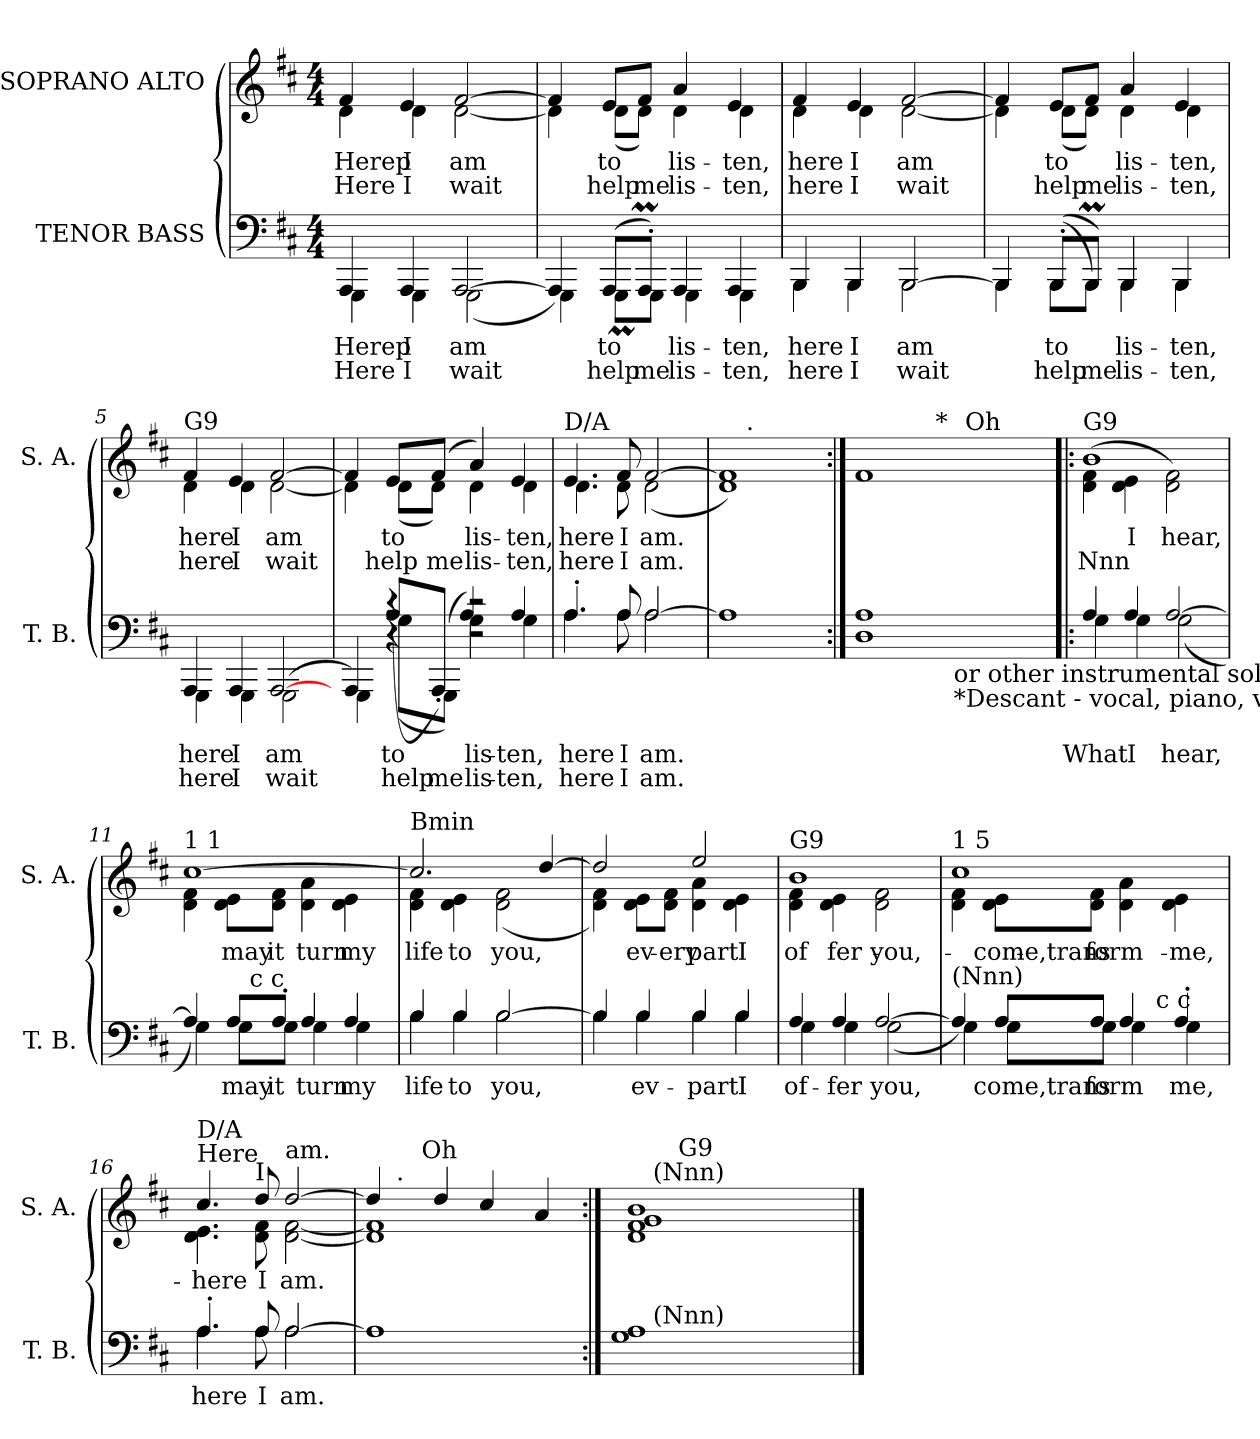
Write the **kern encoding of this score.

**kern	**text	**text	**kern	**text	**text
*part2	*part2	*part2	*part1	*part1	*part1
*staff2	*staff2	*staff2	*staff1	*staff1	*staff1
*I"TENOR BASS	*	*	*I"SOPRANO ALTO	*	*
*I'T. B.	*	*	*I'S. A.	*	*
*clefF4	*	*	*clefG2	*	*
*k[f#c#]	*	*	*k[f#c#]	*	*
*D:	*	*	*D:	*	*
*M4/4	*	*	*M4/4	*	*
=1	=1	=1	=1	=1	=1
!	!LO:LY:a	!LO:LY:a	!	!LO:LY:b	!LO:LY:b
*^	*	*	*^	*	*
4AAA/	4GGG\	Herep	Here	4f#/	4d\	Herep	Here
!	!	!LO:LY:a	!LO:LY:a	!	!	!LO:LY:b	!LO:LY:b
4AAA/	4GGG\	I	I	4e/	4d\	I	I
!	!	!LO:LY:a	!LO:LY:a	!	!	!LO:LY:b	!LO:LY:b
[>2AAA/	(<2GGG\	am	wait	[>2f#/	[<2d\	am	wait
=2	=2	=2	=2	=2	=2	=2	=2
4AAA/])	4GGG\	.	.	4f#/]	4d\]	.	.
!	!	!LO:LY:a	!LO:LY:a	!	!	!LO:LY:b	!LO:LY:b
(>8AAA/L	8GGGM\L	to	help	8e/L	(<8d\L	to	help
!	!	!	!LO:LY:a	!	!	!	!LO:LY:b
(<8AAAM'>/J)	8GGG\J)	.	me	8f#/J	8d\J)	.	me
!	!	!LO:LY:a	!LO:LY:a	!	!	!LO:LY:b	!LO:LY:b
4AAA/	4GGG\	lis-	lis-	4a/	4d\	lis-	lis-
!	!	!LO:LY:a	!LO:LY:a	!	!	!LO:LY:b	!LO:LY:b
4AAA/	4GGG\	-ten,	-ten,	4e/	4d\	-ten,	-ten,
=3	=3	=3	=3	=3	=3	=3	=3
!	!	!LO:LY:a	!LO:LY:a	!	!	!LO:LY:b	!LO:LY:b
4BBB/	4BBB\	here	here	4f#/	4d\	here	here
!	!	!LO:LY:a	!LO:LY:a	!	!	!LO:LY:b	!LO:LY:b
4BBB/	4BBB\	I	I	4e/	4d\	I	I
!	!	!LO:LY:a	!LO:LY:a	!	!	!LO:LY:b	!LO:LY:b
[>2BBB/	2BBB\	am	wait	[>2f#/	[<2d\	am	wait
=4	=4	=4	=4	=4	=4	=4	=4
4BBB/]	4BBB\	.	.	4f#/]	4d\]	.	.
!	!	!LO:LY:a	!LO:LY:a	!	!	!LO:LY:b	!LO:LY:b
(>(<8BBB'>/L	8BBB\L	to	help	8e/L	(<8d\L	to	help
!	!	!	!LO:LY:a	!	!	!	!LO:LY:b
8BBBM/J)	8BBB\J)	.	me	8f#/J	8d\J)	.	me
!	!	!LO:LY:a	!LO:LY:a	!	!	!LO:LY:b	!LO:LY:b
4BBB/	4BBB\	lis-	lis-	4a/	4d\	lis-	lis-
!	!	!LO:LY:a	!LO:LY:a	!	!	!LO:LY:b	!LO:LY:b
4BBB/	4BBB\	-ten,	-ten,	4e/	4d\	-ten,	-ten,
!!LO:LB:g=z	!!
=5	=5	=5	=5	=5	=5	=5	=5
!	!	!	!	!LO:TX:a:t=G9	!	!	!
!	!	!LO:LY:a	!LO:LY:a	!	!	!LO:LY:b	!LO:LY:b
4AAA/	4GGG\	here	here	4f#/	4d\	here	here
!	!	!LO:LY:a	!LO:LY:a	!	!	!LO:LY:b	!LO:LY:b
4AAA/	4GGG\	I	I	4e/	4d\	I	I
!	!	!LO:LY:a	!LO:LY:a	!	!	!LO:LY:b	!LO:LY:b
[>2AAA/	(<2GGG\	am	wait	[>2f#/	[<2d\	am	wait
=6	=6	=6	=6	=6	=6	=6	=6
*^	*^	*	*	*	*	*	*
4ryy	4AAA/)	4GGG\	4ryy	.	.	4f#/]	4d\]	.	.
!	!	!	!	!LO:LY:a	!LO:LY:a	!	!	!LO:LY:b	!LO:LY:b
4rc	(>8A/L	4r	(<8G\L	to	help	8e/L	(<8d\L	to	help
!	!	!	!	!	!LO:LY:a	!	!	!	!LO:LY:b
.	(<(>8AAA'>/J)	.	8GGG\J))	.	me	(8f#/J	8d\J)	.	me
!	!	!	!	!LO:LY:a	!LO:LY:a	!	!	!LO:LY:b	!LO:LY:b
2rc	4G\	2r	4A/)	lis-	lis-	4a/)	4d\	lis-	lis-
!	!	!	!	!LO:LY:a	!LO:LY:a	!	!	!LO:LY:b	!LO:LY:b
.	4A/	.	4G\	ten,	ten,	4e/	4d\	-ten,	-ten,
=7	=7	=7	=7	=7	=7	=7	=7	=7	=7
!	!	!	!	!	!	!LO:TX:a:t=D/A	!	!	!
!	!	!	!	!LO:LY:a	!LO:LY:a	!	!	!LO:LY:b	!LO:LY:b
*	*v	*v	*v	*	*	*	*	*	*
4.A'>/	4.A\	-here	-here	4.e/	4.d\	here	here
!	!	!LO:LY:a	!LO:LY:a	!	!	!LO:LY:b	!LO:LY:b
8A/	8A\	I	I	8f#/	8d\	I	I
!	!	!LO:LY:a	!LO:LY:a	!	!	!LO:LY:b	!LO:LY:b
[>2A/	2A\	am.	am.	[>2f#/	(<2d\	am.	am.
*v	*v	*	*	*	*	*	*
=8	=8	=8	=8	=8	=8	=8
1A]	.	.	1d 1f#])	8ryy	.	.
!	!	!	!	!LO:TX:a:t=.	!	!
.	.	.	.	2..ryy	.	.
=9:|!	=9:|!	=9:|!	=9:|!	=9:|!	=9:|!	=9:|!
*^	*	*	*	*^	*	*
1D 1A	4...ryy	.	.	1f#	4ryy	2ryy	.	.
.	.	.	.	.	8ryy	.	.	.
.	.	.	.	.	32ryy	.	.	.
!	!	!	!	!	!LO:TX:a:t=*	!	!	!
.	.	.	.	.	2ryy	.	.	.
!	!LO:TX:b:t=or other instrumental solo	!	!	!	!	!	!	!
!	!LO:TX:b:t=*Descant - vocal, piano, violin	!	!	!	!	!	!	!
.	2ryy	.	.	.	.	.	.	.
!	!	!	!	!	!	!LO:TX:a:t=Oh	!	!
.	.	.	.	.	.	2ryy	.	.
.	.	.	.	.	16.ryy	.	.	.
.	32ryy	.	.	.	.	.	.	.
=10!|:	=10!|:	=10!|:	=10!|:	=10!|:	=10!|:	=10!|:	=10!|:	=10!|:
!	!	!	!	!LO:TX:a:t=G9	!	!	!	!
!	!	!LO:LY:a	!	!	!	!	!LO:LY:b	!
!	!	!	!	!	!	!	!	!LO:LY:b
*	*	*	*	*	*v	*v	*	*
4A/	4G\	What	.	(<1b	4d\ 4f#\	.	Nnn
!	!	!LO:LY:a	!	!	!	!LO:LY:b	!
4A/	4G\	I	.	.	4d\ 4e\	I	.
!	!	!LO:LY:a	!	!	!	!LO:LY:b	!
[<2A/	(<2G\	hear,	.	.	2d\ 2f#\)	hear,	.
!!LO:LB:g=z	!!
=11	=11	=11	=11	=11	=11	=11	=11
!	!	!	!	!LO:TX:a:t=1 1	!	!	!
*	*^	*	*	*	*	*	*
4A/])	4G\	4ryy	.	.	[>1cc#	4d\ 4f#\	.	.
!	!	!	!LO:LY:a	!	!	!	!LO:LY:b	!
8A/L	8G\L	16ryy	may	.	.	8d\ 8e\L	may	.
!	!	!LO:TX:a:t=c c	!	!	!	!	!	!
.	.	2ryy	.	.	.	.	.	.
!	!	!	!LO:LY:a	!	!	!	!LO:LY:b	!
8A'>/J	8G\J	.	it	.	.	8d\ 8f#\J	it	.
!	!	!	!LO:LY:a	!	!	!	!LO:LY:b	!
4A/	4G\	.	turn	.	.	4d\ 4a\	turn	.
!	!	!	!LO:LY:a	!	!	!	!LO:LY:b	!
4A/	4G\	.	my	.	.	4d\ 4e\	my	.
.	.	8.ryy	.	.	.	.	.	.
=12	=12	=12	=12	=12	=12	=12	=12	=12
!	!	!	!	!	!LO:TX:a:t=Bmin	!	!	!
!	!	!	!LO:LY:a	!	!	!	!LO:LY:b	!
*	*v	*v	*	*	*	*	*	*
4B/	4B\	life	.	2.cc#/]	4d\ 4f#\	life	.
!	!	!LO:LY:a	!	!	!	!LO:LY:b	!
4B/	4B\	to	.	.	4d\ 4e\	to	.
!	!	!LO:LY:a	!	!	!	!LO:LY:b	!
[>2B/	2B\	you,	.	.	(2d\ 2f#\	you,	.
.	.	.	.	[>4dd/	.	.	.
=13	=13	=13	=13	=13	=13	=13	=13
4B/]	4B\	.	.	2dd/]	4d\ 4f#\)	.	.
!	!	!LO:LY:a	!	!	!	!LO:LY:b	!
4B/	4B\	ev-	.	.	8d\ 8e\L	ev-	.
!	!	!	!	!	!	!LO:LY:b	!
.	.	.	.	.	8d\ 8f#\J	-ery	.
!	!	!LO:LY:a	!	!	!	!LO:LY:b	!
4B/	4B\	-part	.	2ee/	4d\ 4a\	part	.
!	!	!LO:LY:a	!	!	!	!LO:LY:b	!
4B/	4B\	I	.	.	4d\ 4e\	I	.
=14	=14	=14	=14	=14	=14	=14	=14
!	!	!	!	!LO:TX:a:t=G9	!	!	!
!	!	!LO:LY:a	!	!	!	!LO:LY:b	!
4A/	4G\	of-	.	1b	4d\ 4f#\	of-	.
!	!	!LO:LY:a	!	!	!	!LO:LY:b	!
4A/	4G\	-fer	.	.	4d\ 4e\	-fer	.
!	!	!LO:LY:a	!	!	!	!LO:LY:b	!
[<2A/	(<2G\	you,	.	.	2d\ 2f#\	you,	.
!!LO:LB:g=z	!!
=15	=15	=15	=15	=15	=15	=15	=15
!	!	!	!	!LO:TX:a:t=1 5	!	!	!
!LO:TX:a:t=(Nnn)	!	!	!	!	!	!	!
*	*^	*	*	*	*	*	*
4A/])	4G\	2ryy	.	.	1cc#	4d\ 4f#\	.	.
!	!	!	!LO:LY:a	!	!	!	!LO:LY:b	!
8A/L	8G\L	.	come,trans-	.	.	8d\ 8e\L	come,trans-	.
!	!	!	!LO:LY:a	!	!	!	!LO:LY:b	!
8A/J	8G\J	.	-form	.	.	8d\ 8f#\J	-form	.
4A/	4G\	8.ryy	.	.	.	4d\ 4a\	.	.
!	!	!LO:TX:a:t=c c	!	!	!	!	!	!
.	.	4ryy	.	.	.	.	.	.
!	!	!	!LO:LY:a	!	!	!	!LO:LY:b	!
4A'>/	4G\	.	me,	.	.	4d\ 4e\	me,	.
.	.	16ryy	.	.	.	.	.	.
=16	=16	=16	=16	=16	=16	=16	=16	=16
!	!	!	!	!	!LO:TX:a:t=Here	!	!	!
!	!	!	!	!	!LO:TX:a:t=D/A	!	!	!
!	!	!	!LO:LY:a	!	!	!	!LO:LY:b	!
*	*v	*v	*	*	*	*	*	*
4.A'>/	4.A\	here	.	4.cc#/	4.d\ 4.e\	here	.
!	!	!	!	!LO:TX:a:t=I	!	!	!
!	!	!LO:LY:a	!	!	!	!LO:LY:b	!
8A/	8A\	I	.	8dd/	8d\ 8f#\	I	.
!	!	!	!	!LO:TX:a:t=am.	!	!	!
!	!	!LO:LY:a	!	!	!	!LO:LY:b	!
[>2A/	2A\	am.	.	[>2dd/	[<2d\ [<2f#\	am.	.
*v	*v	*	*	*	*	*	*
=17	=17	=17	=17	=17	=17	=17
*	*	*	*^	*^	*	*
1A]	.	.	4dd/]	1d] 1f#]	8ryy	8..ryy	.	.
!	!	!	!	!	!LO:TX:a:t=.	!	!	!
.	.	.	.	.	2..ryy	.	.	.
!	!	!	!	!	!	!LO:TX:a:t=Oh	!	!
.	.	.	.	.	.	2ryy	.	.
.	.	.	4dd/	.	.	.	.	.
.	.	.	4cc#/	.	.	.	.	.
.	.	.	.	.	.	4ryy	.	.
.	.	.	4a/	.	.	.	.	.
.	.	.	.	.	.	32ryy	.	.
*	*	*	*	*	*v	*v	*	*
=18:|!	=18:|!	=18:|!	=18:|!	=18:|!	=18:|!	=18:|!	=18:|!
*^	*	*	*	*	*	*	*
1G 1A	16.ryy	.	.	1d 1f# 1g 1b	16.ryy	8ryy	.	.
!	!	!	!	!	!LO:TX:a:t=(Nnn)	!	!	!
!	!LO:TX:a:t=(Nnn)	!	!	!	!	!	!	!
.	2ryy	.	.	.	2ryy	.	.	.
.	.	.	.	.	.	32ryy	.	.
!	!	!	!	!	!	!LO:TX:a:t=G9	!	!
.	.	.	.	.	.	2ryy	.	.
.	4ryy	.	.	.	4ryy	.	.	.
.	.	.	.	.	.	4ryy	.	.
.	8ryy	.	.	.	8ryy	.	.	.
.	.	.	.	.	.	16.ryy	.	.
.	32ryy	.	.	.	32ryy	.	.	.
*v	*v	*	*	*	*	*	*	*
*	*	*	*v	*v	*v	*	*
==	==	==	==	==	==
*-	*-	*-	*-	*-	*-
